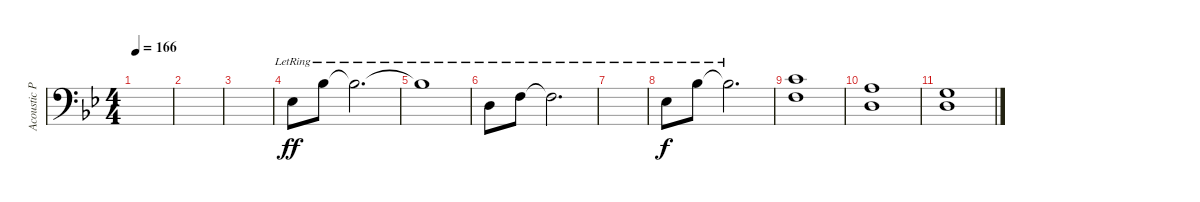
\track ("Acoustic Piano (Staff 2)" "Acoustic P") {instrument acousticgrandpiano}
\staff {score}
\tuning (E4 B3 G3 D3 A2 E2 B1) {hide}
\ts (4 4)
\tempo 166
\clef f4
\ks gminor
|
|
|
1.4{lr}.8{dy ff} 3.3{lr}.8 3.3{lr t}.2{d} |
3.3{lr t}.1 |
0.4{lr}.8 3.4{lr}.8 3.4{lr t}.2{d} |
|
1.4{lr}.8{dy f} 3.3{lr}.8 3.3{lr t}.2{d} |
(1.2 3.4).1 |
(2.3 0.4).1 |
(0.3 0.4).1
